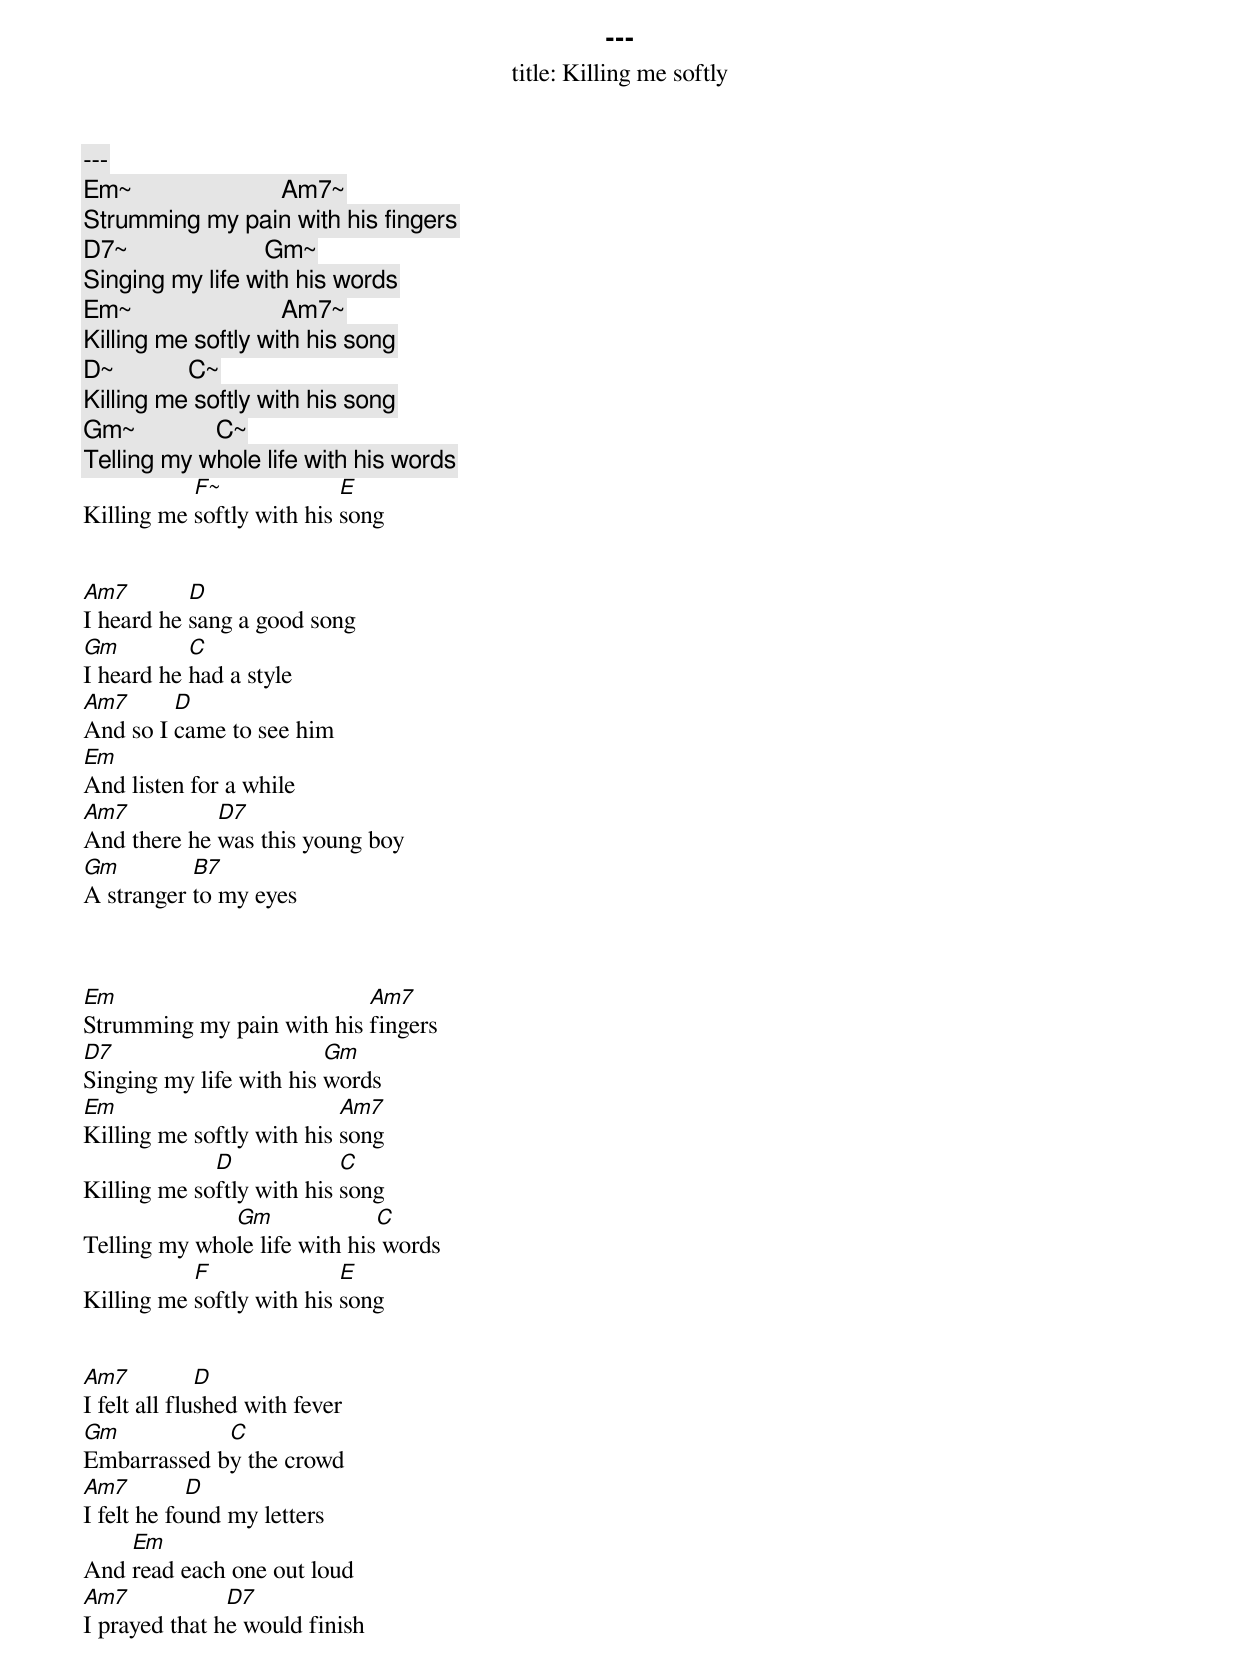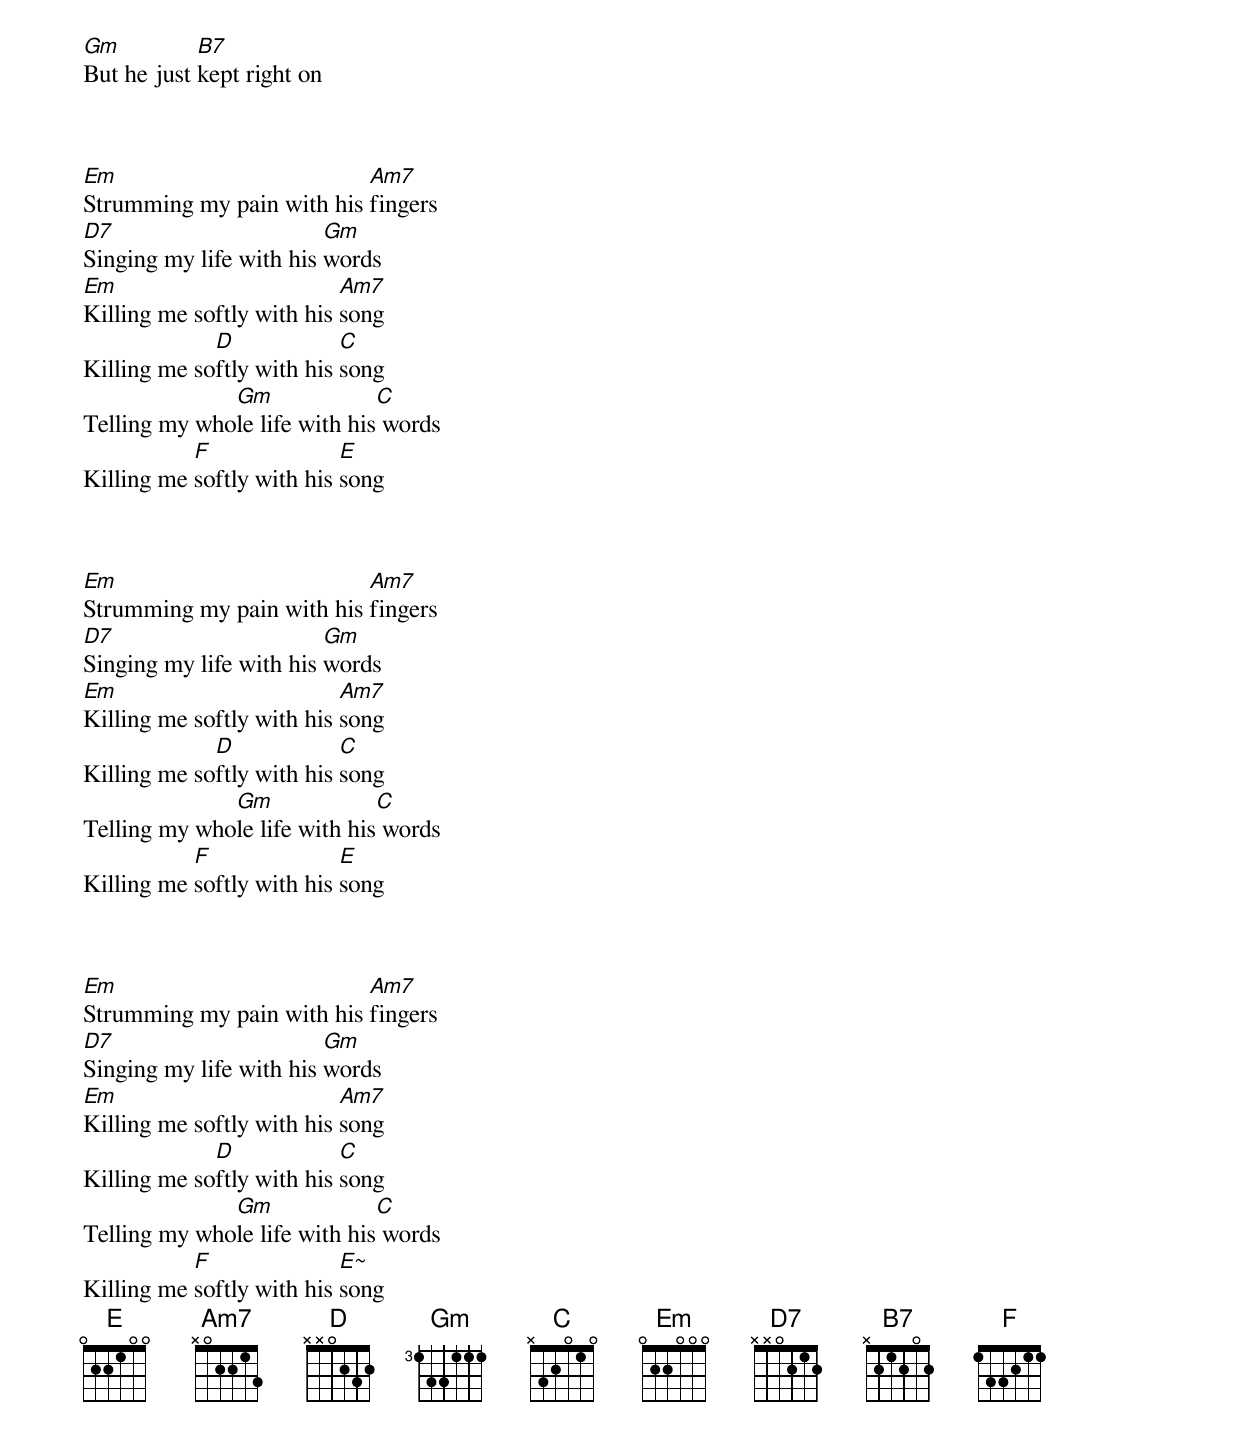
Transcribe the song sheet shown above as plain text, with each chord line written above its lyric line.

---
title: Killing me softly
---
Em~                        Am7~
Strumming my pain with his fingers
D7~                      Gm~
Singing my life with his words
Em~                        Am7~
Killing me softly with his song
             D~            C~
Killing me softly with his song
              Gm~             C~
Telling my whole life with his words
           F~              E
Killing me softly with his song


Am7        D
I heard he sang a good song
Gm         C
I heard he had a style
Am7      D
And so I came to see him
Em
And listen for a while
Am7          D7
And there he was this young boy
Gm         B7
A stranger to my eyes



Em                         Am7
Strumming my pain with his fingers
D7                       Gm
Singing my life with his words
Em                         Am7
Killing me softly with his song
             D             C
Killing me softly with his song
              Gm              C
Telling my whole life with his words
           F               E
Killing me softly with his song


Am7           D
I felt all flushed with fever
Gm           C
Embarrassed by the crowd
Am7         D
I felt he found my letters
    Em
And read each one out loud
Am7            D7
I prayed that he would finish
Gm          B7
But he just kept right on



Em                         Am7
Strumming my pain with his fingers
D7                       Gm
Singing my life with his words
Em                         Am7
Killing me softly with his song
             D             C
Killing me softly with his song
              Gm              C
Telling my whole life with his words
           F               E
Killing me softly with his song



Em                         Am7
Strumming my pain with his fingers
D7                       Gm
Singing my life with his words
Em                         Am7
Killing me softly with his song
             D             C
Killing me softly with his song
              Gm              C
Telling my whole life with his words
           F               E
Killing me softly with his song



Em                         Am7
Strumming my pain with his fingers
D7                       Gm
Singing my life with his words
Em                         Am7
Killing me softly with his song
             D             C
Killing me softly with his song
              Gm              C
Telling my whole life with his words
           F               E~
Killing me softly with his song
